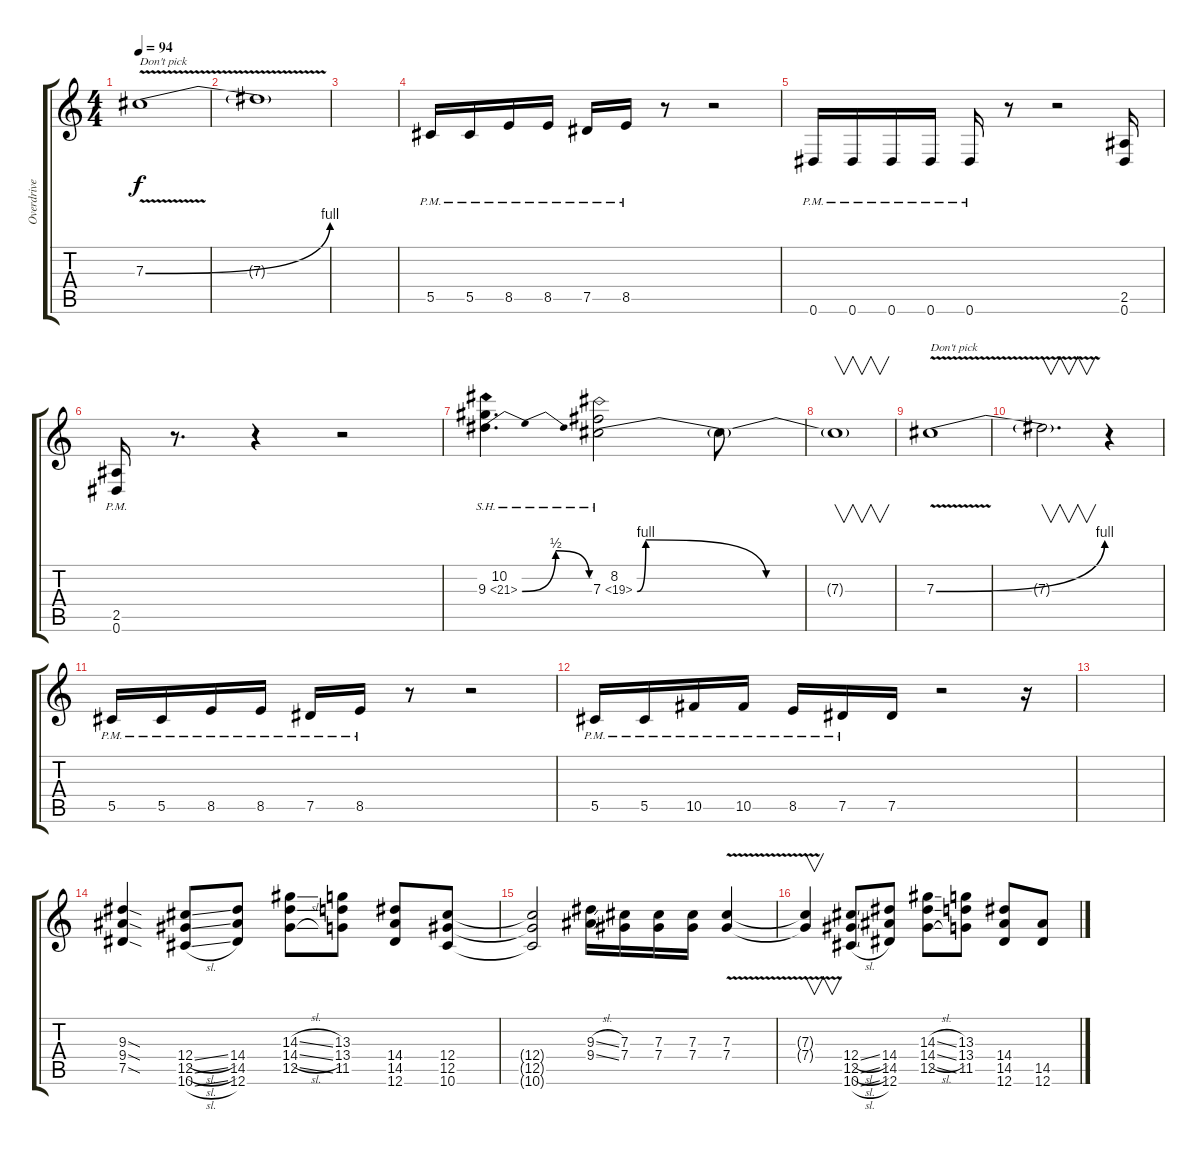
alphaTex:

\track ("Overdrive" "Overdrive") {instrument overdrivenguitar}
\staff {score tabs}
\tuning (Eb4 Bb3 Gb3 Db3 Ab2 Eb2) {hide}
\ts (4 4)
\tempo 94
\clef g2
\ks c
7.3{be (bend 0 0 60 4) v}.1{txt "Don't pick" dy f} |
7.3{t}.1 |
|
5.5{pm}.16 5.5{pm}.16 8.5{pm}.16 8.5{pm}.16 7.5{pm}.16 8.5{pm}.16 r.8 r.2 |
0.6{pm}.16 0.6{pm}.16 0.6{pm}.16 0.6{pm}.16 0.6{pm}.16 r.8 r.2 (2.5 0.6).16 |
(2.5{pm} 0.6{pm}).16 r.8{d} r.4 r.2 |
(10.2 9.3{be (bendrelease 0 0 30 2 30 2 60 0) sh 12}).4{d} (8.2 7.3{be (custom 0 0 2 4 30 0 60 0) sh 12}).2 7.3{t}.8 |
7.3{t}.1{v} |
7.3{be (bend 0 0 60 4) v}.1{txt "Don't pick"} |
7.3{t}.2{v d} r.4 |
5.5{pm}.16 5.5{pm}.16 8.5{pm}.16 8.5{pm}.16 7.5{pm}.16 8.5{pm}.16 r.8 r.2 |
5.5{pm}.16 5.5{pm}.16 10.5{pm}.16 10.5{pm}.16 8.5{pm}.16 7.5{pm}.16 7.5.16 r.2 r.16 |
|
(9.3{sod} 9.4{sod} 7.5{sod}).4 (12.4{sl} 12.5{sl} 10.6{sl}).8 (14.4 14.5 12.6).8 (14.3{sl} 14.4{sl} 12.5{sl}).8 (13.3 13.4 11.5).8 (14.4 14.5 12.6).8 (12.4 12.5 10.6).8 |
(12.4{t} 12.5{t} 10.6{t}).2 (9.3{sl} 9.4{sl}).16 (7.3 7.4).16 (7.3 7.4).16 (7.3 7.4).16 (7.3{v} 7.4).4 |
(7.3{t} 7.4{t}).4{v} (12.4{sl} 12.5{sl} 10.6{sl}).8 (14.4 14.5 12.6).8 (14.3{sl} 14.4{sl} 12.5{sl}).8 (13.3 13.4 11.5).8 (14.4 14.5 12.6).8 (14.5 12.6).8
